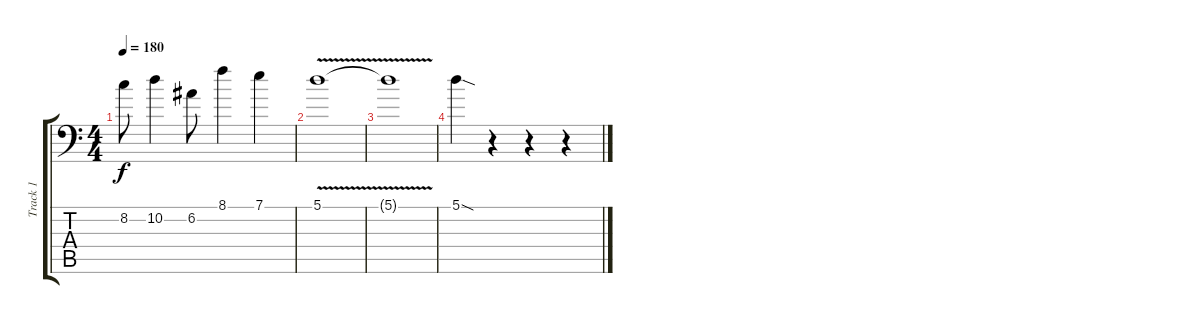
\track ("Track 1" "Track 1") {instrument distortionguitar}
\staff {score tabs}
\tuning (A3 E3 C3 G2 D2 A1) {hide}
\ts (4 4)
\tempo 180
\clef f4
\ks c
8.2{t}.8{dy f} 10.2.4 6.2.8 8.1.4 7.1.4 |
5.1{v}.1 |
5.1{t}.1 |
5.1{sod}.4 r.4 r.4 r.4
